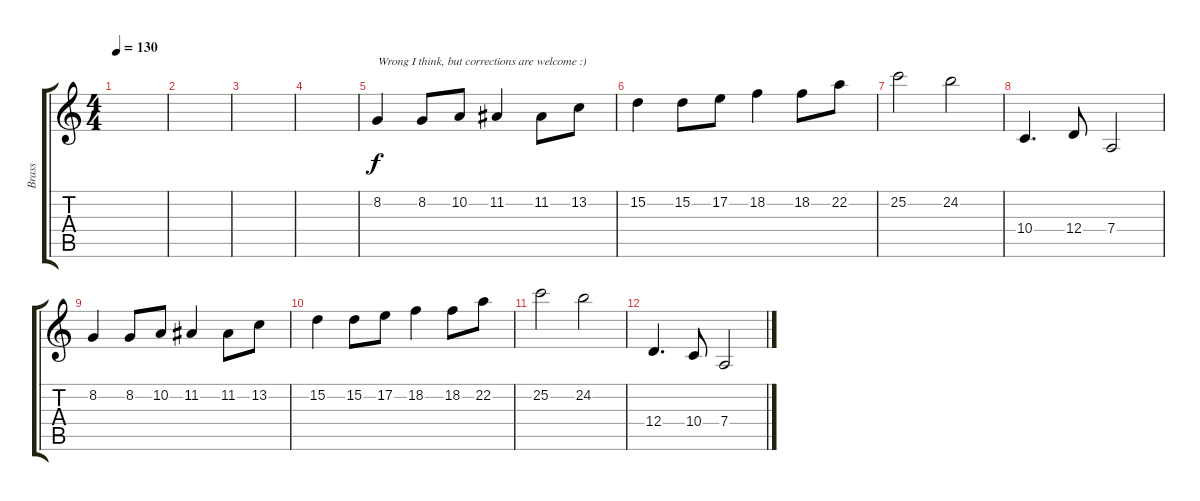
\track ("Brass" "Brass") {instrument frenchhorn}
\staff {score tabs}
\tuning (E4 B3 G3 D3 A2 E2) {hide}
\ts (4 4)
\tempo 130
\clef g2
\ks c
|
|
|
|
8.2.4{txt "Wrong I think, but corrections are welcome :)" instrument brasssection} 8.2.8 10.2.8 11.2.4 11.2.8 13.2.8 |
15.2.4 15.2.8 17.2.8 18.2.4 18.2.8 22.2.8 |
25.2.2 24.2.2 |
10.4.4{d} 12.4.8 7.4.2 |
8.2.4{instrument brasssection} 8.2.8 10.2.8 11.2.4 11.2.8 13.2.8 |
15.2.4 15.2.8 17.2.8 18.2.4 18.2.8 22.2.8 |
25.2.2 24.2.2 |
12.4.4{d} 10.4.8 7.4.2
